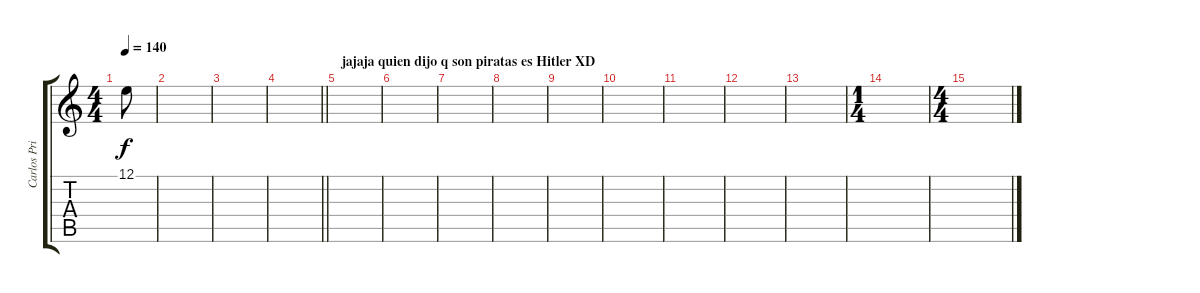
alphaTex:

\track ("Carlos Prieto (Mohamed)" "Carlos Pri") {instrument violin}
\staff {score tabs}
\tuning (E4 B3 G3 D3 A2 E2) {hide}
\ts (4 4)
\tempo 140
\clef g2
\ks c
12.1{t}.8{dy f} |
|
|
\barLineRight lightlight
|
\section ("" "jajaja quien dijo q son piratas es Hitler XD")
|
|
|
|
|
|
|
|
|
\ts (1 4)
|
\ts (4 4)
